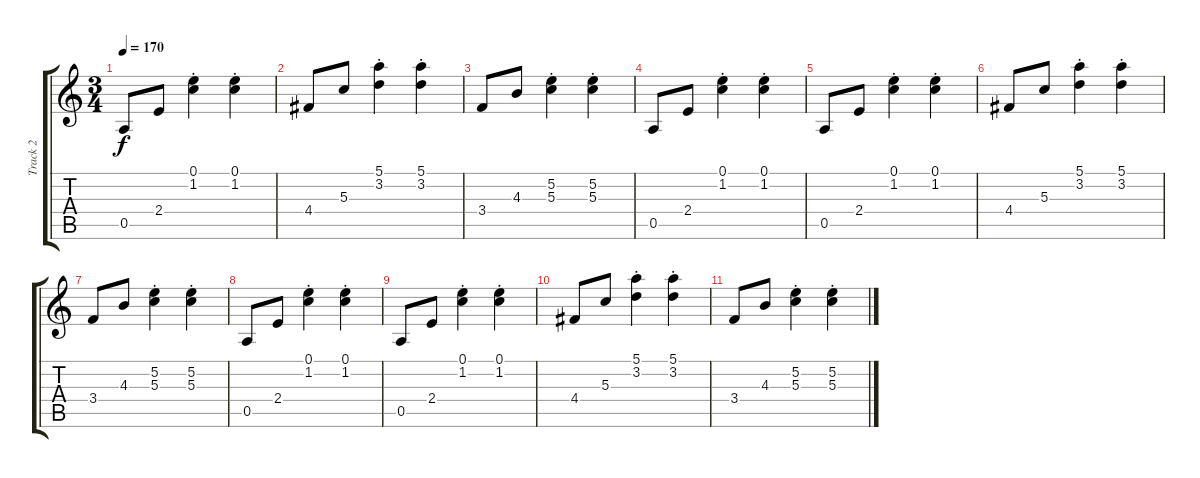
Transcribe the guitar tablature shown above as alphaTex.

\track ("Track 2" "Track 2") {instrument electricguitarjazz}
\staff {score tabs}
\tuning (E4 B3 G3 D3 A2 D2) {hide}
\ts (3 4)
\tempo 170
\clef g2
\ks c
0.5.8{dy f} 2.4.8 (0.1{st} 1.2).4 (0.1{st} 1.2).4 |
4.4.8 5.3.8 (5.1 3.2{st}).4 (5.1 3.2{st}).4 |
3.4.8 4.3.8 (5.2{st} 5.3).4 (5.2{st} 5.3).4 |
0.5.8 2.4.8 (0.1{st} 1.2).4 (0.1{st} 1.2).4 |
0.5.8 2.4.8 (0.1{st} 1.2).4 (0.1{st} 1.2).4 |
4.4.8 5.3.8 (5.1 3.2{st}).4 (5.1 3.2{st}).4 |
3.4.8 4.3.8 (5.2{st} 5.3).4 (5.2{st} 5.3).4 |
0.5.8 2.4.8 (0.1{st} 1.2).4 (0.1{st} 1.2).4 |
0.5.8 2.4.8 (0.1{st} 1.2).4 (0.1{st} 1.2).4 |
4.4.8 5.3.8 (5.1 3.2{st}).4 (5.1 3.2{st}).4 |
3.4.8 4.3.8 (5.2{st} 5.3).4 (5.2{st} 5.3).4
